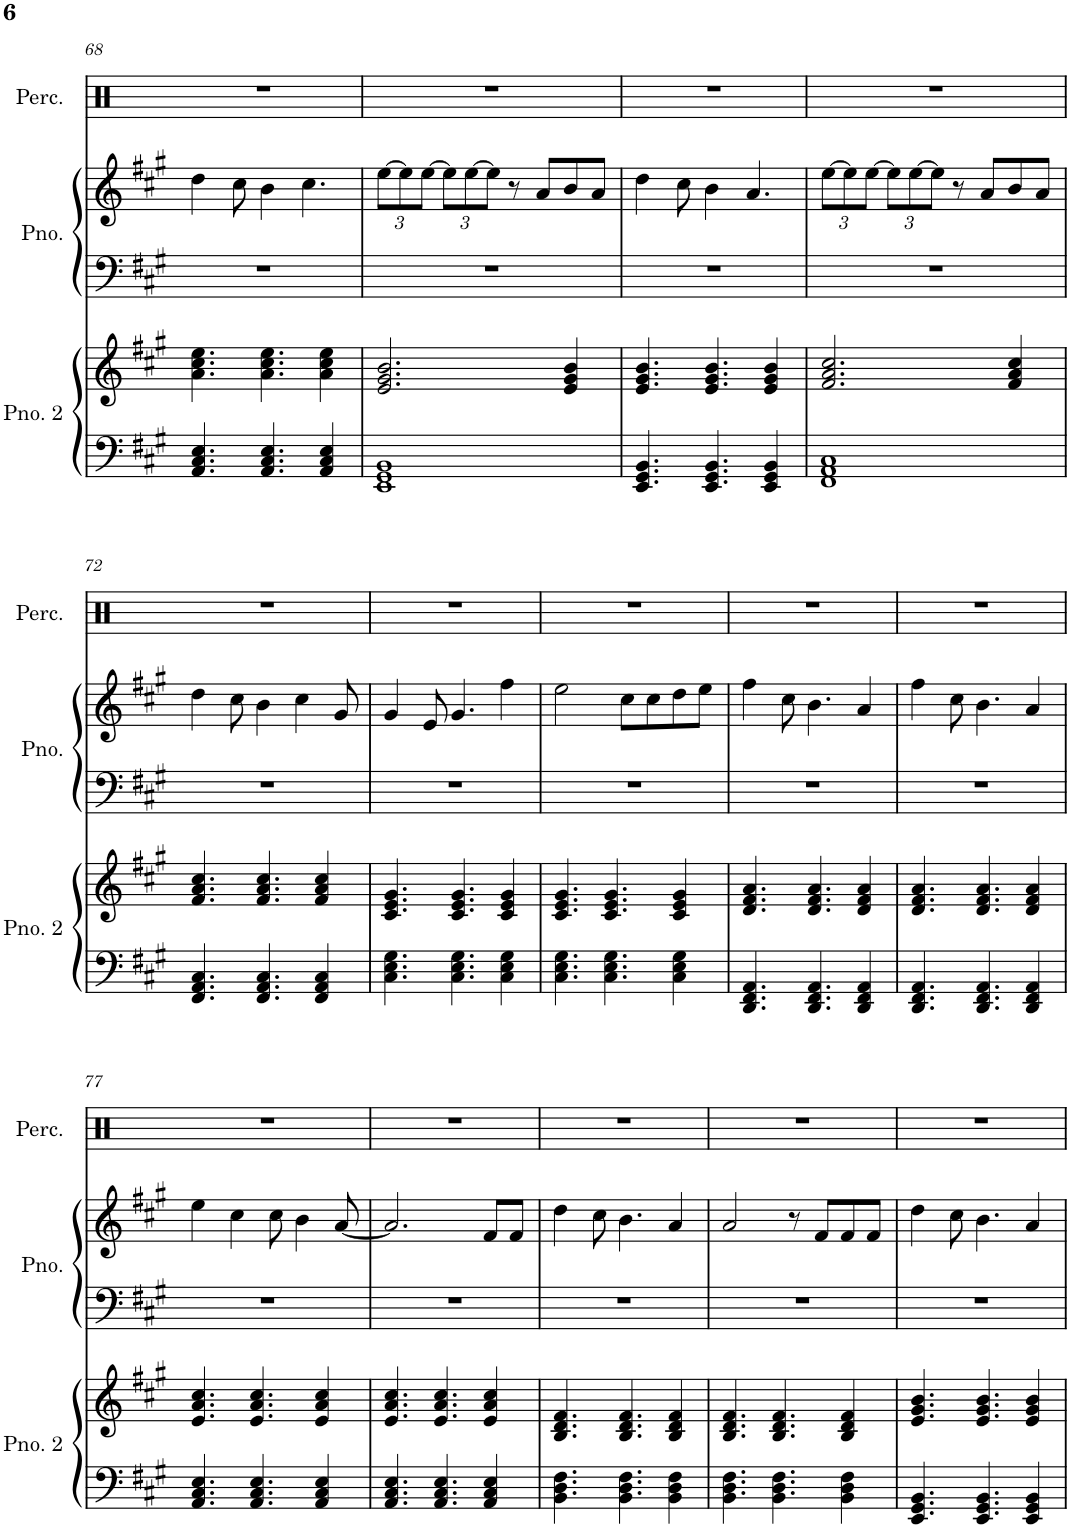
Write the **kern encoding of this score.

**kern	**kern	**kern	**kern	**kern
*part3	*part3	*part2	*part2	*part1
*staff5	*staff4	*staff3	*staff2	*staff1
*I"鋼琴 2	*	*I"鋼琴	*	*I"敲擊樂譜號
!!LO:PB:g=z
*clefF4	*clefG2	*clefF4	*clefG2	*clefX
*k[f#c#g#]	*k[f#c#g#]	*k[f#c#g#]	*k[f#c#g#]	*k[]
*M4/4	*M4/4	*M4/4	*M4/4	*M4/4
=68	=68	=68	=68	=68
4.AA/ 4.C#/ 4.E/	4.a\ 4.cc#\ 4.ee\	1r	4dd\	1r
.	.	.	8cc#\	.
4.AA/ 4.C#/ 4.E/	4.a\ 4.cc#\ 4.ee\	.	4b\	.
.	.	.	4.cc#\	.
4AA/ 4C#/ 4E/	4a\ 4cc#\ 4ee\	.	.	.
=69	=69	=69	=69	=69
1EE 1GG# 1BB	2.e/ 2.g#/ 2.b/	1r	[4ee\	1r
.	.	.	4ee\]	.
.	.	.	8r	.
.	.	.	8a/L	.
.	4e/ 4g#/ 4b/	.	8b/	.
.	.	.	8a/J	.
=70	=70	=70	=70	=70
4.EE/ 4.GG#/ 4.BB/	4.e/ 4.g#/ 4.b/	1r	4dd\	1r
.	.	.	8cc#\	.
4.EE/ 4.GG#/ 4.BB/	4.e/ 4.g#/ 4.b/	.	4b\	.
.	.	.	4.a/	.
4EE/ 4GG#/ 4BB/	4e/ 4g#/ 4b/	.	.	.
=71	=71	=71	=71	=71
1FF# 1AA 1C#	2.f#/ 2.a/ 2.cc#/	1r	[4ee\	1r
.	.	.	4ee\]	.
.	.	.	8r	.
.	.	.	8a/L	.
.	4f#/ 4a/ 4cc#/	.	8b/	.
.	.	.	8a/J	.
!!LO:LB:g=z
=72	=72	=72	=72	=72
4.FF#/ 4.AA/ 4.C#/	4.f#/ 4.a/ 4.cc#/	1r	4dd\	1r
.	.	.	8cc#\	.
4.FF#/ 4.AA/ 4.C#/	4.f#/ 4.a/ 4.cc#/	.	4b\	.
.	.	.	4cc#\	.
4FF#/ 4AA/ 4C#/	4f#/ 4a/ 4cc#/	.	.	.
.	.	.	8g#/	.
=73	=73	=73	=73	=73
4.C#\ 4.E\ 4.G#\	4.c#/ 4.e/ 4.g#/	1r	4g#/	1r
.	.	.	8e/	.
4.C#\ 4.E\ 4.G#\	4.c#/ 4.e/ 4.g#/	.	4.g#/	.
4C#\ 4E\ 4G#\	4c#/ 4e/ 4g#/	.	4ff#\	.
=74	=74	=74	=74	=74
4.C#\ 4.E\ 4.G#\	4.c#/ 4.e/ 4.g#/	1r	2ee\	1r
4.C#\ 4.E\ 4.G#\	4.c#/ 4.e/ 4.g#/	.	.	.
.	.	.	8cc#\L	.
.	.	.	8cc#\	.
4C#\ 4E\ 4G#\	4c#/ 4e/ 4g#/	.	8dd\	.
.	.	.	8ee\J	.
=75	=75	=75	=75	=75
4.DD/ 4.FF#/ 4.AA/	4.d/ 4.f#/ 4.a/	1r	4ff#\	1r
.	.	.	8cc#\	.
4.DD/ 4.FF#/ 4.AA/	4.d/ 4.f#/ 4.a/	.	4.b\	.
4DD/ 4FF#/ 4AA/	4d/ 4f#/ 4a/	.	4a/	.
=76	=76	=76	=76	=76
4.DD/ 4.FF#/ 4.AA/	4.d/ 4.f#/ 4.a/	1r	4ff#\	1r
.	.	.	8cc#\	.
4.DD/ 4.FF#/ 4.AA/	4.d/ 4.f#/ 4.a/	.	4.b\	.
4DD/ 4FF#/ 4AA/	4d/ 4f#/ 4a/	.	4a/	.
!!LO:LB:g=z
=77	=77	=77	=77	=77
4.AA/ 4.C#/ 4.E/	4.e/ 4.a/ 4.cc#/	1r	4ee\	1r
.	.	.	4cc#\	.
4.AA/ 4.C#/ 4.E/	4.e/ 4.a/ 4.cc#/	.	.	.
.	.	.	8cc#\	.
.	.	.	4b\	.
4AA/ 4C#/ 4E/	4e/ 4a/ 4cc#/	.	.	.
.	.	.	[8a/	.
=78	=78	=78	=78	=78
4.AA/ 4.C#/ 4.E/	4.e/ 4.a/ 4.cc#/	1r	2.a/]	1r
4.AA/ 4.C#/ 4.E/	4.e/ 4.a/ 4.cc#/	.	.	.
4AA/ 4C#/ 4E/	4e/ 4a/ 4cc#/	.	8f#/L	.
.	.	.	8f#/J	.
=79	=79	=79	=79	=79
4.BB\ 4.D\ 4.F#\	4.B/ 4.d/ 4.f#/	1r	4dd\	1r
.	.	.	8cc#\	.
4.BB\ 4.D\ 4.F#\	4.B/ 4.d/ 4.f#/	.	4.b\	.
4BB\ 4D\ 4F#\	4B/ 4d/ 4f#/	.	4a/	.
=80	=80	=80	=80	=80
4.BB\ 4.D\ 4.F#\	4.B/ 4.d/ 4.f#/	1r	2a/	1r
4.BB\ 4.D\ 4.F#\	4.B/ 4.d/ 4.f#/	.	.	.
.	.	.	8r	.
.	.	.	8f#/L	.
4BB\ 4D\ 4F#\	4B/ 4d/ 4f#/	.	8f#/	.
.	.	.	8f#/J	.
=81	=81	=81	=81	=81
4.EE/ 4.GG#/ 4.BB/	4.e/ 4.g#/ 4.b/	1r	4dd\	1r
.	.	.	8cc#\	.
4.EE/ 4.GG#/ 4.BB/	4.e/ 4.g#/ 4.b/	.	4.b\	.
4EE/ 4GG#/ 4BB/	4e/ 4g#/ 4b/	.	4a/	.
=	=	=	=	=
*-	*-	*-	*-	*-
